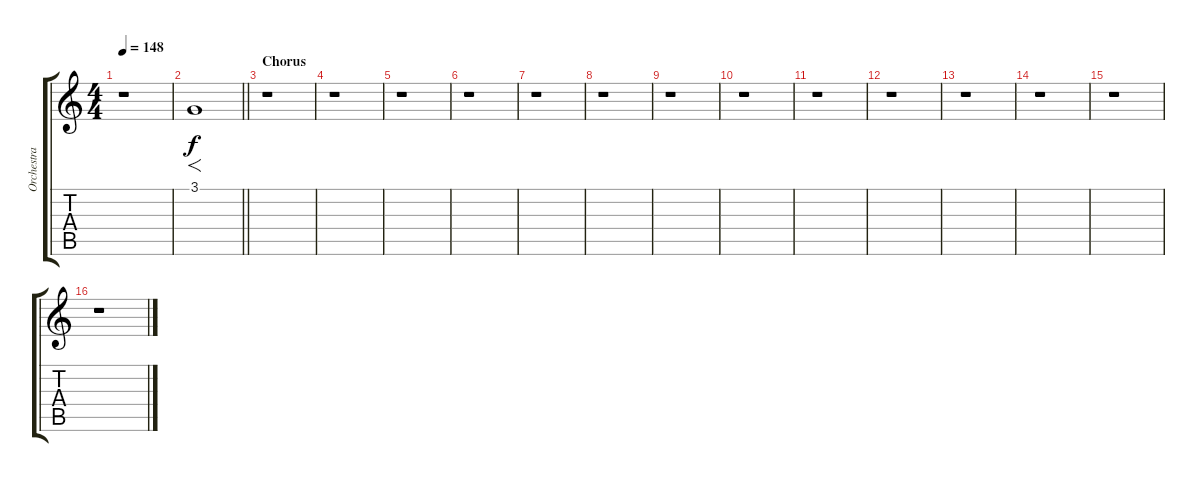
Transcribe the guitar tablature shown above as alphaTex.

\track ("Orchestra III" "Orchestra ") {instrument frenchhorn}
\staff {score tabs}
\tuning (E4 B3 G3 D3 A2 E2) {hide}
\ts (4 4)
\tempo 148
\clef g2
\ks c
r.1{dy f} |
\barLineRight lightlight
3.1.1{f} |
\section ("" "Chorus")
r.1 |
r.1 |
r.1 |
r.1 |
r.1 |
r.1 |
r.1 |
r.1 |
r.1 |
r.1 |
r.1 |
r.1 |
r.1 |
r.1
